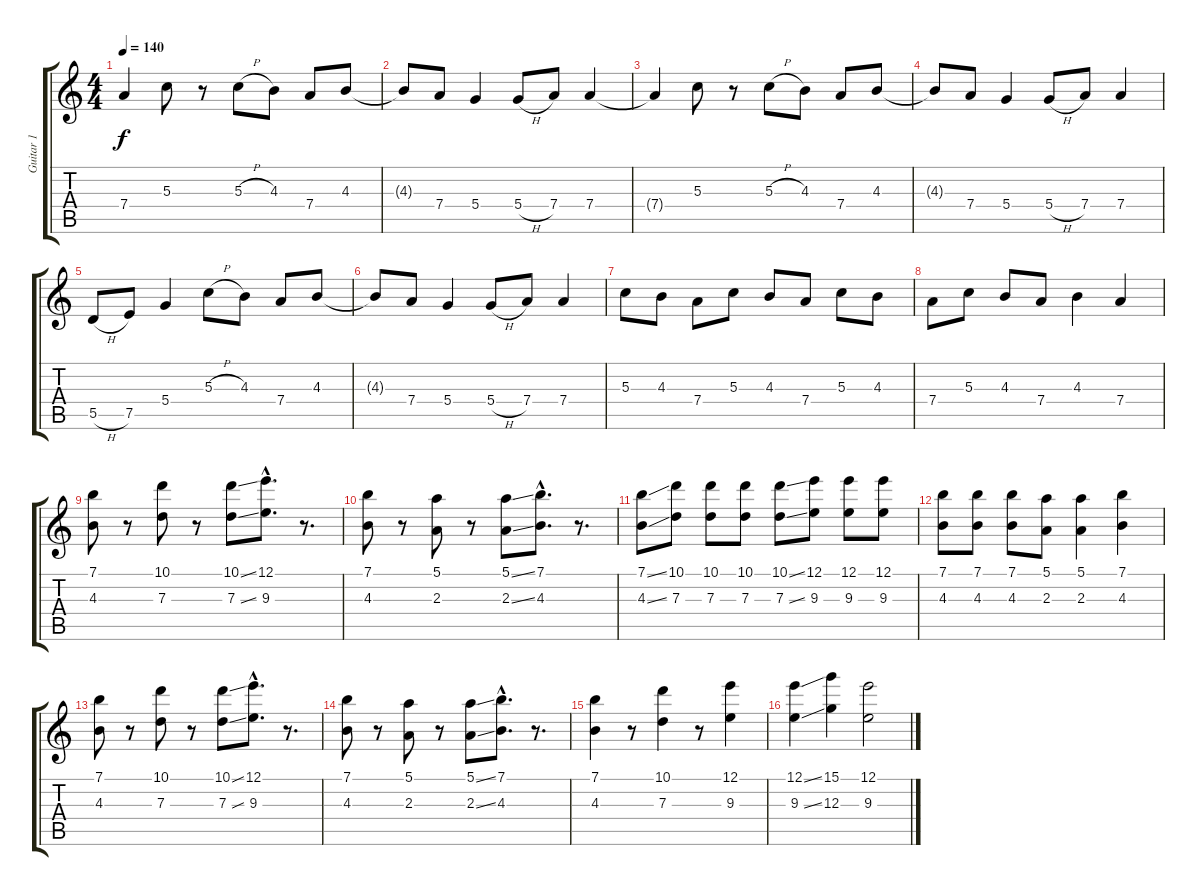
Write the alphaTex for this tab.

\track ("Guitar 1" "Guitar 1") {instrument overdrivenguitar}
\staff {score tabs}
\tuning (E4 B3 G3 D3 A2 E2) {hide}
\ts (4 4)
\tempo 140
\clef g2
\ks c
7.4.4{dy f} 5.3.8 r.8 5.3{h}.8 4.3.8 7.4.8 4.3.8 |
4.3{t}.8 7.4.8 5.4.4 5.4{h}.8 7.4.8 7.4.4 |
7.4{t}.4 5.3.8 r.8 5.3{h}.8 4.3.8 7.4.8 4.3.8 |
4.3{t}.8 7.4.8 5.4.4 5.4{h}.8 7.4.8 7.4.4 |
5.5{h}.8 7.5.8 5.4.4 5.3{h}.8 4.3.8 7.4.8 4.3.8 |
4.3{t}.8 7.4.8 5.4.4 5.4{h}.8 7.4.8 7.4.4 |
5.3.8 4.3.8 7.4.8 5.3.8 4.3.8 7.4.8 5.3.8 4.3.8 |
7.4.8 5.3.8 4.3.8 7.4.8 4.3.4 7.4.4 |
(7.1 4.3).8 r.8 (10.1 7.3).8 r.8 (10.1{ss} 7.3{ss}).8 (12.1{hac} 9.3{hac}).8{d} r.8{d} |
(7.1 4.3).8 r.8 (5.1 2.3).8 r.8 (5.1{ss} 2.3{ss}).8 (7.1{hac} 4.3{hac}).8{d} r.8{d} |
(7.1{ss} 4.3{ss}).8 (10.1 7.3).8 (10.1 7.3).8 (10.1 7.3).8 (10.1{ss} 7.3{ss}).8 (12.1 9.3).8 (12.1 9.3).8 (12.1 9.3).8 |
(7.1 4.3).8 (7.1 4.3).8 (7.1 4.3).8 (5.1 2.3).8 (5.1 2.3).4 (7.1 4.3).4 |
(7.1 4.3).8 r.8 (10.1 7.3).8 r.8 (10.1{ss} 7.3{ss}).8 (12.1{hac} 9.3{hac}).8{d} r.8{d} |
(7.1 4.3).8 r.8 (5.1 2.3).8 r.8 (5.1{ss} 2.3{ss}).8 (7.1{hac} 4.3{hac}).8{d} r.8{d} |
(7.1 4.3).4 r.8 (10.1 7.3).4 r.8 (12.1 9.3).4 |
(12.1{ss} 9.3{ss}).4 (15.1 12.3).4 (12.1 9.3).2
